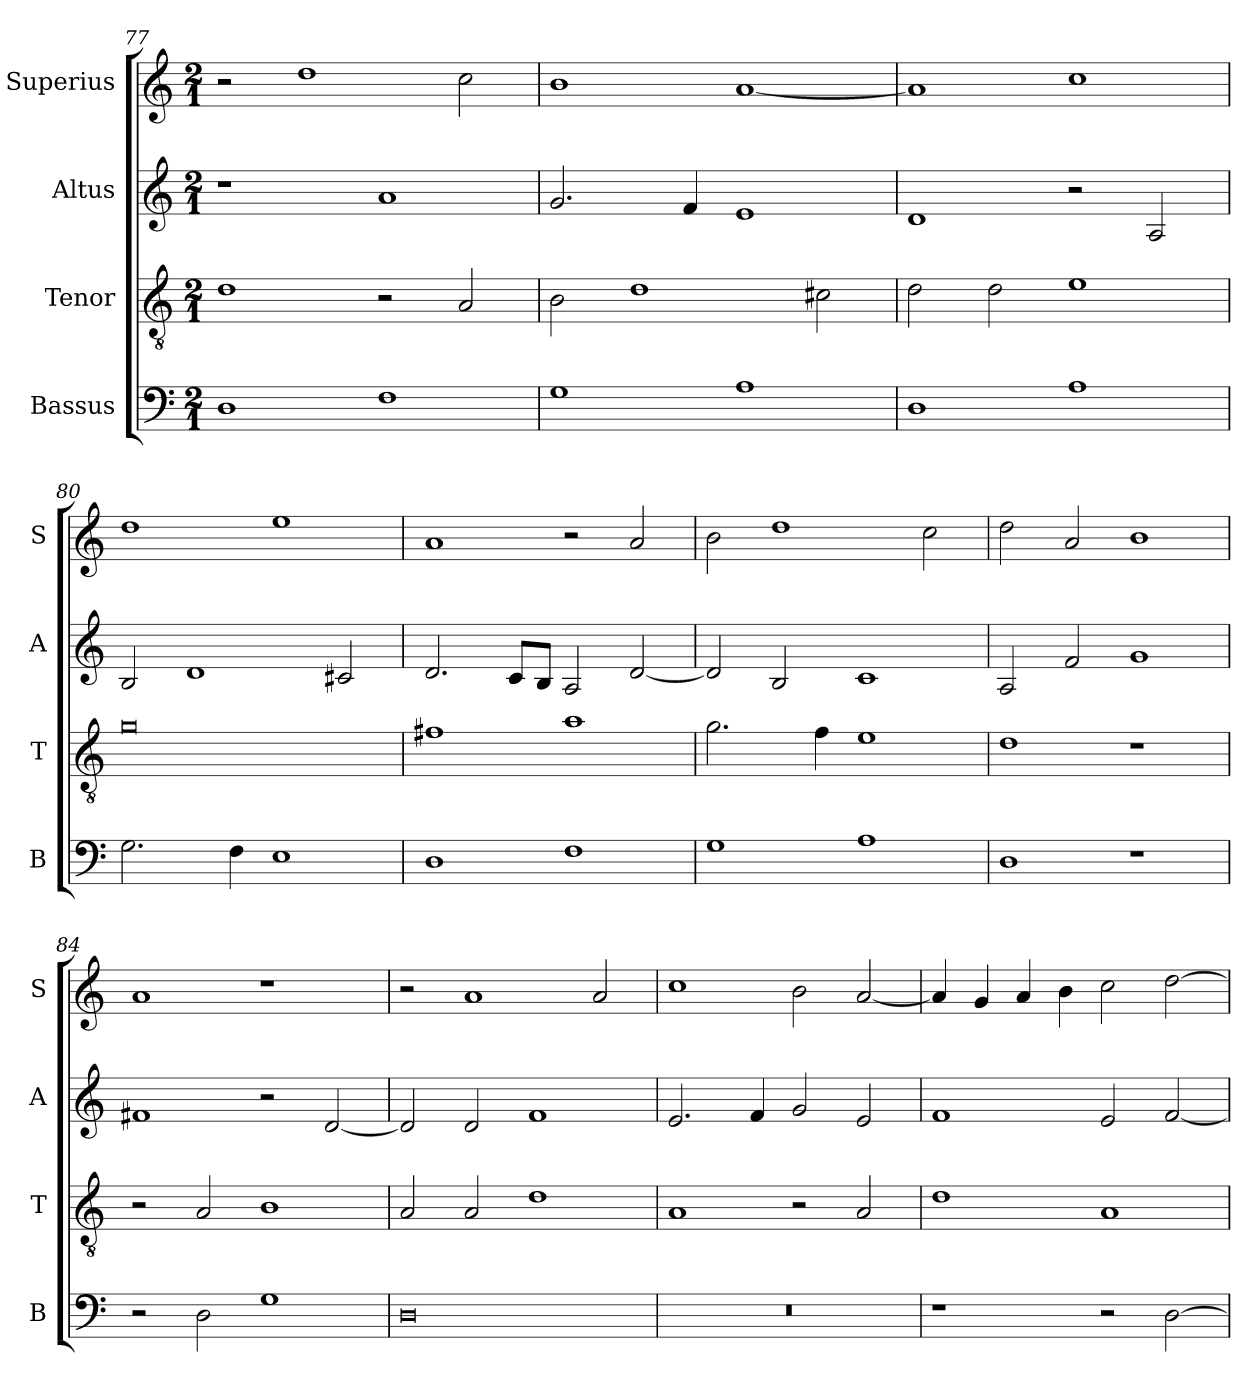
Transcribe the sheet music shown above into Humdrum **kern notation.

**kern	**kern	**kern	**kern
*part4	*part3	*part2	*part1
*staff4	*staff3	*staff2	*staff1
*I"Bassus	*I"Tenor	*I"Altus	*I"Superius
*I'B	*I'T	*I'A	*I'S
*clefF4	*clefGv2	*clefG2	*clefG2
*k[]	*k[]	*k[]	*k[]
*C:	*C:	*C:	*C:
*M2/1	*M2/1	*M2/1	*M2/1
=77	=77	=77	=77
1D	1d	1r	2r
.	.	.	1dd
1F	2r	1a	.
.	2A	.	2cc
=78	=78	=78	=78
1G	2B	2.g	1b
.	1d	.	.
.	.	4f	.
1A	.	1e	[1a
.	2c#X	.	.
=79	=79	=79	=79
1D	2d	1d	1a]
.	2d	.	.
1A	1e	2r	1cc
.	.	2A	.
=80	=80	=80	=80
2.G	0g	2B	1dd
.	.	1d	.
4F	.	.	.
1E	.	.	1ee
.	.	2c#X	.
=81	=81	=81	=81
1D	1f#X	2.d	1a
.	.	8cL	.
.	.	8BJ	.
1F	1a	2A	2r
.	.	[2d	2a
=82	=82	=82	=82
1G	2.g	2d]	2b
.	.	2B	1dd
.	4f	.	.
1A	1e	1c	.
.	.	.	2cc
=83	=83	=83	=83
1D	1d	2A	2dd
.	.	2f	2a
1r	1r	1g	1b
=84	=84	=84	=84
2r	2r	1f#X	1a
2D	2A	.	.
1G	1B	2r	1r
.	.	[2d	.
=85	=85	=85	=85
0D	2A	2d]	2r
.	2A	2d	1a
.	1d	1f	.
.	.	.	2a
=86	=86	=86	=86
0r	1A	2.e	1cc
.	.	4f	.
.	2r	2g	2b
.	2A	2e	[2a
=87	=87	=87	=87
1r	1d	1f	4a]
.	.	.	4g
.	.	.	4a
.	.	.	4b
2r	1A	2e	2cc
[2D	.	[2f	[2dd
=	=	=	=
*-	*-	*-	*-
